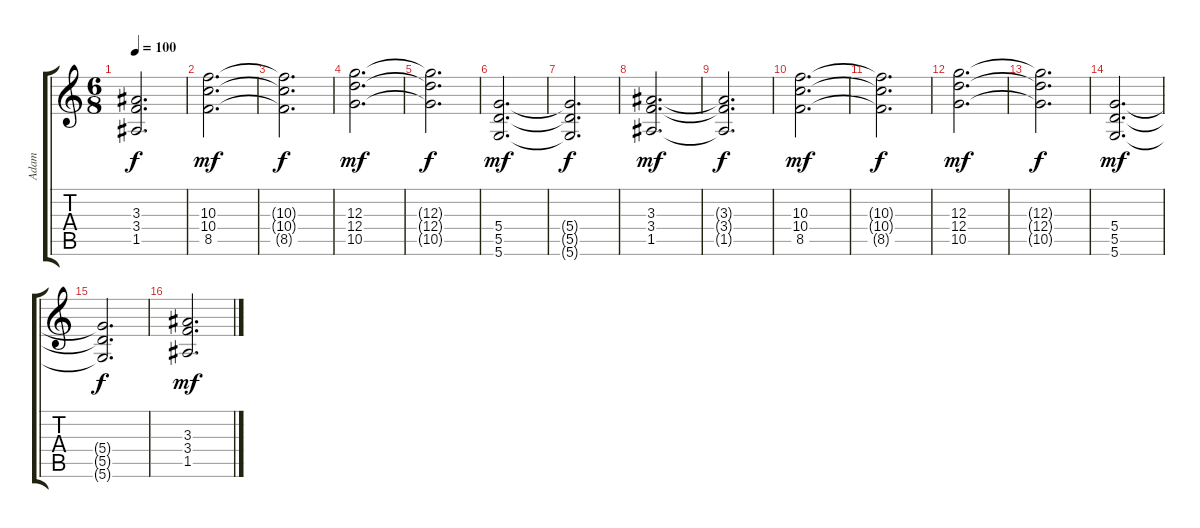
\track ("Adam" "Adam") {instrument electricguitarjazz}
\staff {score tabs}
\tuning (E4 B3 G3 D3 A2 D2) {hide}
\ts (6 8)
\tempo 100
\clef g2
\ks c
(3.3{t} 3.4{t} 1.5{t}).2{d dy f} |
(10.3 10.4 8.5).2{d dy mf} |
(10.3{t} 10.4{t} 8.5{t}).2{d dy f} |
(12.3 12.4 10.5).2{d dy mf} |
(12.3{t} 12.4{t} 10.5{t}).2{d dy f} |
(5.4 5.5 5.6).2{d dy mf} |
(5.4{t} 5.5{t} 5.6{t}).2{d dy f} |
(3.3 3.4 1.5).2{d dy mf} |
(3.3{t} 3.4{t} 1.5{t}).2{d dy f} |
(10.3 10.4 8.5).2{d dy mf} |
(10.3{t} 10.4{t} 8.5{t}).2{d dy f} |
(12.3 12.4 10.5).2{d dy mf} |
(12.3{t} 12.4{t} 10.5{t}).2{d dy f} |
(5.4 5.5 5.6).2{d dy mf instrument distortionguitar} |
(5.4{t} 5.5{t} 5.6{t}).2{d dy f} |
(3.3 3.4 1.5).2{d dy mf}
